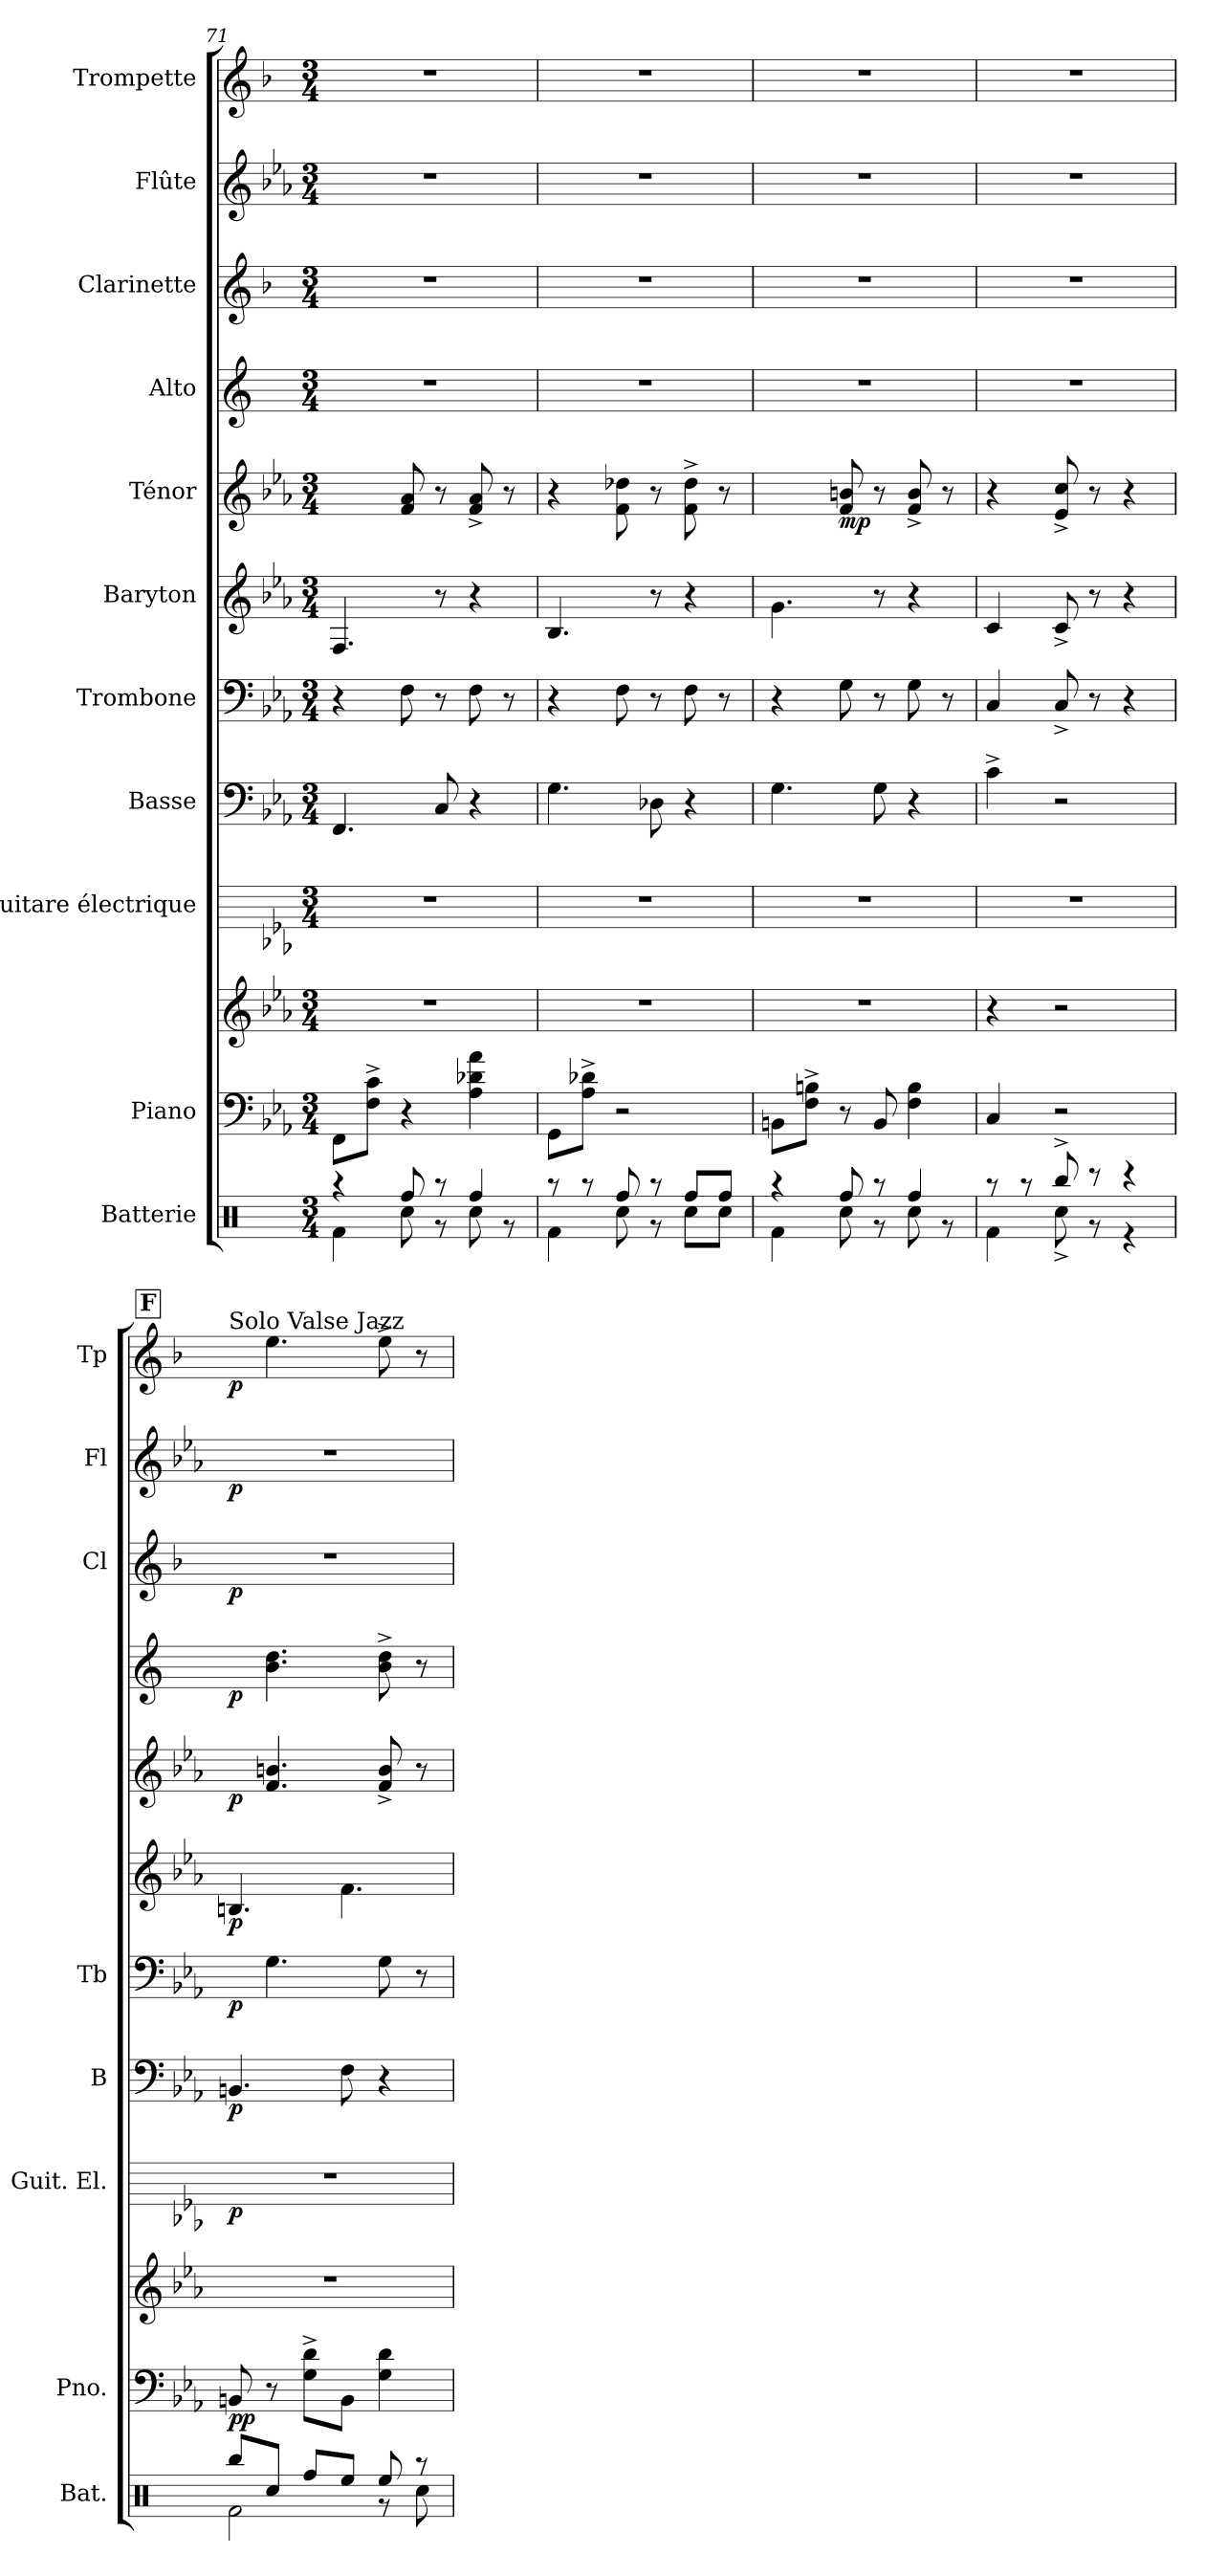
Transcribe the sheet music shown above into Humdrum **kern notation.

**kern	**kern	**kern	**dynam	**kern	**dynam	**kern	**dynam	**kern	**dynam	**kern	**dynam	**kern	**dynam	**kern	**dynam	**kern	**dynam	**kern	**dynam	**kern	**dynam
*part11	*part10	*part10	*part10	*part9	*part9	*part8	*part8	*part7	*part7	*part6	*part6	*part5	*part5	*part4	*part4	*part3	*part3	*part2	*part2	*part1	*part1
*staff12	*staff11	*staff10	*staff10/11	*staff9	*staff9	*staff8	*staff8	*staff7	*staff7	*staff6	*staff6	*staff5	*staff5	*staff4	*staff4	*staff3	*staff3	*staff2	*staff2	*staff1	*staff1
*I"Batterie	*I"Piano	*	*	*I"Guitare électrique	*	*I"Basse	*	*I"Trombone	*	*I"Baryton	*	*I"Ténor	*	*I"Alto	*	*I"Clarinette	*	*I"Flûte	*	*I"Trompette	*
*I'Bat.	*I'Pno.	*	*	*I'Guit. El.	*	*I'B	*	*I'Tb	*	*	*	*	*	*	*	*I'Cl	*	*I'Fl	*	*I'Tp	*
*clefX	*clefF4	*clefG2	*	*	*	*clefF4	*	*clefF4	*	*clefG2	*	*clefG2	*	*clefG2	*	*clefG2	*	*clefG2	*	*clefG2	*
*	*	*	*	*	*	*ITrd7c12	*	*	*	*ITrd12c21	*	*ITrd8c14	*	*ITrd5c9	*	*ITrd1c2	*	*	*	*ITrd1c2	*
*k[]	*k[b-e-a-]	*k[b-e-a-]	*	*k[b-e-a-]	*	*k[b-e-a-]	*	*k[b-e-a-]	*	*k[b-e-a-]	*	*k[b-e-a-]	*	*k[b-e-a-]	*	*k[b-e-a-]	*	*k[b-e-a-]	*	*k[b-e-a-]	*
*M3/4	*M3/4	*M3/4	*	*M3/4	*	*M3/4	*	*M3/4	*	*M3/4	*	*M3/4	*	*M3/4	*	*M3/4	*	*M3/4	*	*M3/4	*
=71	=71	=71	=71	=71	=71	=71	=71	=71	=71	=71	=71	=71	=71	=71	=71	=71	=71	=71	=71	=71	=71
*^	*	*	*	*	*	*	*	*	*	*	*	*	*	*	*	*	*	*	*	*	*
4r	4Rf\	8FF\L	2.r	.	2.r	.	4.FFF/	.	4r	.	4.FF/	.	4ryy	.	2.r	.	2.r	.	2.r	.	2.r	.
.	.	8F^\ 8c^\J	.	.	.	.	.	.	.	.	.	.	.	.	.	.	.	.	.	.	.	.
8Rff/	8Rcc\	4r	.	.	.	.	.	.	8F\	.	.	.	8F/ 8A-/	.	.	.	.	.	.	.	.	.
8r	8r	.	.	.	.	.	8CC/	.	8r	.	8r	.	8r	.	.	.	.	.	.	.	.	.
4Rff/	8Rcc\	4A-\ 4d-X\ 4a-\	.	.	.	.	4r	.	8F\	.	4r	.	8F/^ 8A-/^	.	.	.	.	.	.	.	.	.
.	8r	.	.	.	.	.	.	.	8r	.	.	.	8r	.	.	.	.	.	.	.	.	.
!!LO:PB:g=z
=72	=72	=72	=72	=72	=72	=72	=72	=72	=72	=72	=72	=72	=72	=72	=72	=72	=72	=72	=72	=72	=72	=72
8r	4Rf\	8GG\L	2.r	.	2.r	.	4.GG\	.	4r	.	4.BB-/	.	4r	.	2.r	.	2.r	.	2.r	.	2.r	.
8r	.	8A-^\ 8d-X^\J	.	.	.	.	.	.	.	.	.	.	.	.	.	.	.	.	.	.	.	.
8Rff/	8Rcc\	2r	.	.	.	.	.	.	8F\	.	.	.	8F\ 8d-X\	.	.	.	.	.	.	.	.	.
8r	8r	.	.	.	.	.	8DD-X\	.	8r	.	8r	.	8r	.	.	.	.	.	.	.	.	.
8Rff/L	8Rcc\L	.	.	.	.	.	4r	.	8F\	.	4r	.	8F\^ 8d-\^	.	.	.	.	.	.	.	.	.
8Rff/J	8Rcc\J	.	.	.	.	.	.	.	8r	.	.	.	8r	.	.	.	.	.	.	.	.	.
=73	=73	=73	=73	=73	=73	=73	=73	=73	=73	=73	=73	=73	=73	=73	=73	=73	=73	=73	=73	=73	=73	=73
4r	4Rf\	8BBn\L	2.r	.	2.r	.	4.GG\	.	4r	.	4.G\	.	4ryy	.	2.r	.	2.r	.	2.r	.	2.r	.
.	.	8F^\ 8Bn^\J	.	.	.	.	.	.	.	.	.	.	.	.	.	.	.	.	.	.	.	.
!	!	!	!	!	!	!	!	!	!	!	!	!	!	!LO:DY:b	!	!	!	!	!	!	!	!
8Rff/	8Rcc\	8r	.	.	.	.	.	.	8G\	.	.	.	8F/ 8Bn/	mp	.	.	.	.	.	.	.	.
8r	8r	8BB/	.	.	.	.	8GG\	.	8r	.	8r	.	8r	.	.	.	.	.	.	.	.	.
4Rff/	8Rcc\	4F\ 4B\	.	.	.	.	4r	.	8G\	.	4r	.	8F/^ 8B/^	.	.	.	.	.	.	.	.	.
.	8r	.	.	.	.	.	.	.	8r	.	.	.	8r	.	.	.	.	.	.	.	.	.
=74	=74	=74	=74	=74	=74	=74	=74	=74	=74	=74	=74	=74	=74	=74	=74	=74	=74	=74	=74	=74	=74	=74
8r	4Rf\	4C/	4r	.	2.r	.	4C^\	.	4C/	.	4C/	.	4r	.	2.r	.	2.r	.	2.r	.	2.r	.
8r	.	.	.	.	.	.	.	.	.	.	.	.	.	.	.	.	.	.	.	.	.	.
8Rbb^/	8Rcc^\	2r	2r	.	.	.	2r	.	8C^/	.	8C^/	.	8E-/^ 8c/^	.	.	.	.	.	.	.	.	.
8r	8r	.	.	.	.	.	.	.	8r	.	8r	.	8r	.	.	.	.	.	.	.	.	.
4r	4r	.	.	.	.	.	.	.	4r	.	4r	.	4r	.	.	.	.	.	.	.	.	.
!!LO:REH:place=s1:a:fs=14:t=F
=75	=75	=75	=75	=75	=75	=75	=75	=75	=75	=75	=75	=75	=75	=75	=75	=75	=75	=75	=75	=75	=75	=75
!	!	!	!	!	!	!	!	!	!	!	!	!	!	!	!	!	!	!	!	!	!LO:TX:t=Solo Valse Jazz	!
!	!	!	!	!LO:DY:b=2	!	!	!	!	!	!	!	!	!	!	!	!	!	!	!	!	!	!
!	!	!	!	!LO:DY:n=1:b	!	!LO:DY:b	!	!LO:DY:b	!	!LO:DY:b	!	!LO:DY:b	!	!LO:DY:b	!	!LO:DY:b	!	!LO:DY:b	!	!LO:DY:b	!	!LO:DY:b
8Rbb/L	2Rf\	8BBn/	2.r	p p	2.r	p	4.BBBn/	p	8ryy	p	4.BBn/	p	8ryy	p	8ryy	p	2.r	p	2.r	p	8ryy	p
8Rcc/J	.	8r	.	.	.	.	.	.	4.G\	.	.	.	4.F/ 4.Bn/	.	4.d\ 4.f\	.	.	.	.	.	4.dd\	.
8Rff/L	.	8G^\ 8d^\L	.	.	.	.	.	.	.	.	.	.	.	.	.	.	.	.	.	.	.	.
8Ree/J	.	8BB\J	.	.	.	.	8FF\	.	.	.	4.F\	.	.	.	.	.	.	.	.	.	.	.
8Ree/	8r	4G\ 4d\	.	.	.	.	4r	.	8G\	.	.	.	8F/^ 8B/^	.	8d\^ 8f\^	.	.	.	.	.	8dd^\	.
8r	8Rcc\	.	.	.	.	.	.	.	8r	.	.	.	8r	.	8r	.	.	.	.	.	8r	.
*v	*v	*	*	*	*	*	*	*	*	*	*	*	*	*	*	*	*	*	*	*	*	*
=	=	=	=	=	=	=	=	=	=	=	=	=	=	=	=	=	=	=	=	=	=
*-	*-	*-	*-	*-	*-	*-	*-	*-	*-	*-	*-	*-	*-	*-	*-	*-	*-	*-	*-	*-	*-
